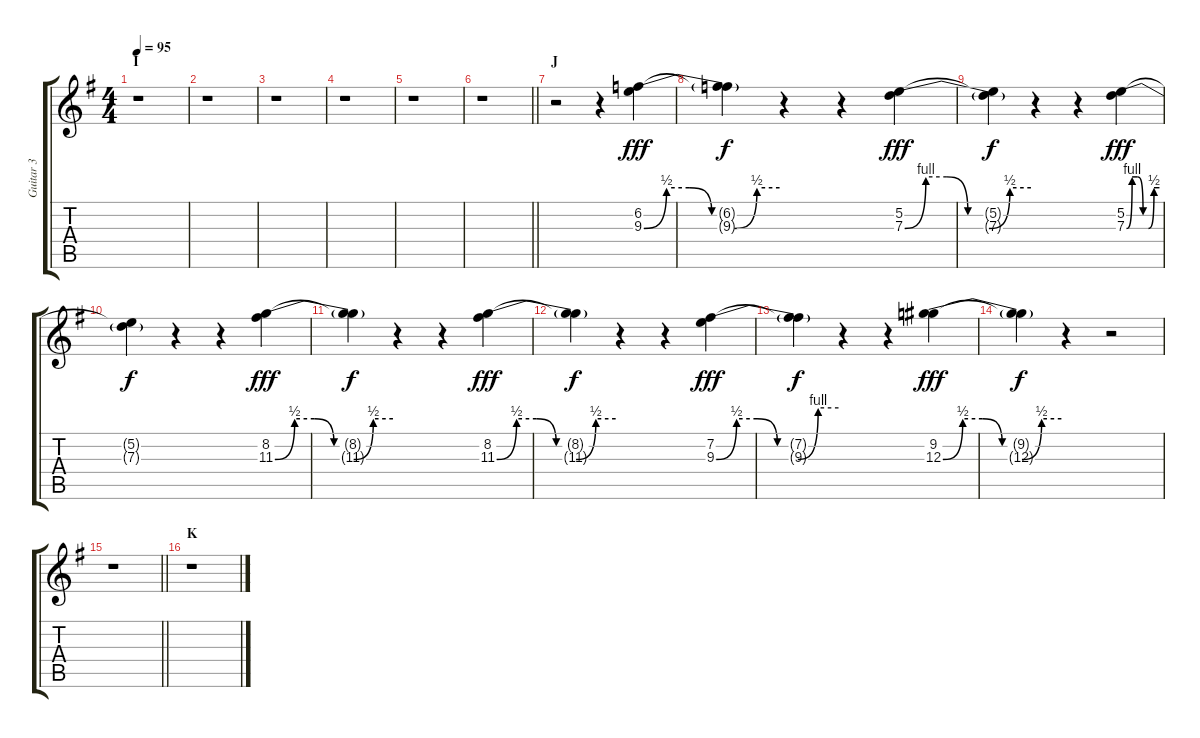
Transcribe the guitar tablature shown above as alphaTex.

\track ("Guitar 3" "Guitar 3") {instrument distortionguitar}
\staff {score tabs}
\tuning (E4 B3 G3 D3 A2 E2) {hide}
\ts (4 4)
\section ("" "I")
\tempo 95
\clef g2
\ks g
r.1{dy f} |
r.1 |
r.1 |
r.1 |
r.1 |
\barLineRight lightlight
r.1 |
\section ("" "J")
r.2 r.4 (6.2 9.3{be (custom 0 0 10 2 20 2 30 0 40 0 50 2 60 2)}).4{dy fff} |
(6.2{t} 9.3{t}).4{dy f} r.4 r.4 (5.2 7.3{be (custom 0 0 10 4 20 4 30 0 40 0 50 2 60 2)}).4{dy fff} |
(5.2{t} 7.3{t}).4{dy f} r.4 r.4 (5.2 7.3{be (custom 0 0 10 4 20 4 30 0 40 0 50 2 60 2)}).4{dy fff} |
(5.2{t} 7.3{t}).4{dy f} r.4 r.4 (8.2 11.3{be (custom 0 0 10 2 20 2 30 0 40 0 50 2 60 2)}).4{dy fff} |
(8.2{t} 11.3{t}).4{dy f} r.4 r.4 (8.2 11.3{be (custom 0 0 10 2 20 2 30 0 40 0 50 2 60 2)}).4{dy fff} |
(8.2{t} 11.3{t}).4{dy f} r.4 r.4 (7.2 9.3{be (custom 0 0 10 2 20 2 30 0 40 0 50 4 60 4)}).4{dy fff} |
(7.2{t} 9.3{t}).4{dy f} r.4 r.4 (9.2 12.3{be (custom 0 0 10 2 20 2 30 0 40 0 50 2 60 2)}).4{dy fff} |
(9.2{t} 12.3{t}).4{dy f} r.4 r.2 |
\barLineRight lightlight
r.1 |
\section ("" "K")
r.1
